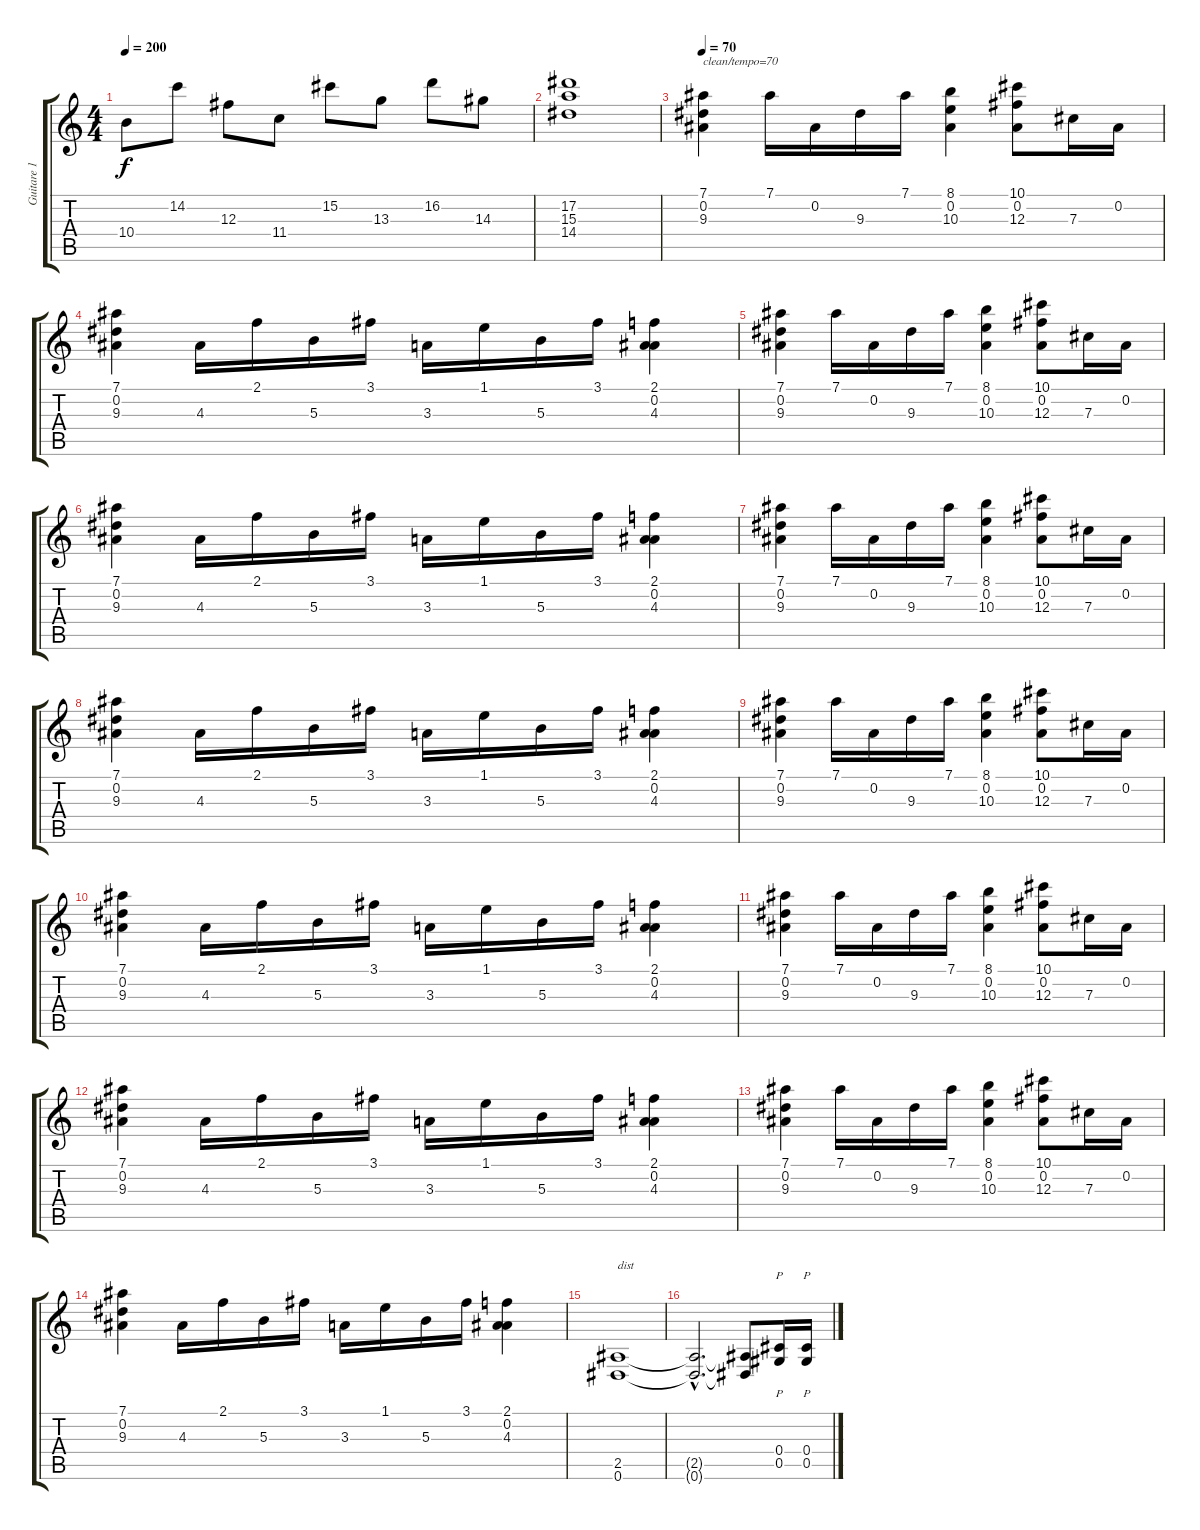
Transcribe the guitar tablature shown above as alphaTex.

\track ("Guitare 1" "Guitare 1") {instrument distortionguitar}
\staff {score tabs}
\tuning (Eb4 Bb3 Gb3 Db3 Ab2 Eb2) {hide}
\ts (4 4)
\tempo 200
\clef g2
\ks c
10.4.8{dy f} 14.2.8 12.3.8 11.4.8 15.2.8 13.3.8 16.2.8 14.3.8 |
(17.2 15.3 14.4).1 |
\tempo 70
(7.1 0.2 9.3).4{txt "clean/tempo=70"} 7.1.16 0.2.16 9.3.16 7.1.16 (8.1 0.2 10.3).4 (10.1 0.2 12.3).8 7.3.16 0.2.16 |
(7.1 0.2 9.3).4 4.3.16 2.1.16 5.3.16 3.1.16 3.3.16 1.1.16 5.3.16 3.1.16 (2.1 0.2 4.3).4 |
(7.1 0.2 9.3).4 7.1.16 0.2.16 9.3.16 7.1.16 (8.1 0.2 10.3).4 (10.1 0.2 12.3).8 7.3.16 0.2.16 |
(7.1 0.2 9.3).4 4.3.16 2.1.16 5.3.16 3.1.16 3.3.16 1.1.16 5.3.16 3.1.16 (2.1 0.2 4.3).4 |
(7.1 0.2 9.3).4 7.1.16 0.2.16 9.3.16 7.1.16 (8.1 0.2 10.3).4 (10.1 0.2 12.3).8 7.3.16 0.2.16 |
(7.1 0.2 9.3).4 4.3.16 2.1.16 5.3.16 3.1.16 3.3.16 1.1.16 5.3.16 3.1.16 (2.1 0.2 4.3).4 |
(7.1 0.2 9.3).4 7.1.16 0.2.16 9.3.16 7.1.16 (8.1 0.2 10.3).4 (10.1 0.2 12.3).8 7.3.16 0.2.16 |
(7.1 0.2 9.3).4 4.3.16 2.1.16 5.3.16 3.1.16 3.3.16 1.1.16 5.3.16 3.1.16 (2.1 0.2 4.3).4 |
(7.1 0.2 9.3).4 7.1.16 0.2.16 9.3.16 7.1.16 (8.1 0.2 10.3).4 (10.1 0.2 12.3).8 7.3.16 0.2.16 |
(7.1 0.2 9.3).4 4.3.16 2.1.16 5.3.16 3.1.16 3.3.16 1.1.16 5.3.16 3.1.16 (2.1 0.2 4.3).4 |
(7.1 0.2 9.3).4 7.1.16 0.2.16 9.3.16 7.1.16 (8.1 0.2 10.3).4 (10.1 0.2 12.3).8 7.3.16 0.2.16 |
(7.1 0.2 9.3).4 4.3.16 2.1.16 5.3.16 3.1.16 3.3.16 1.1.16 5.3.16 3.1.16 (2.1 0.2 4.3).4 |
(2.5 0.6).1{txt "dist"} |
(2.5{hac t} 0.6{hac t}).2{d} (2.5{t} 0.6{t}).8 (0.4 0.5).16{p} (0.4 0.5).16{p}
